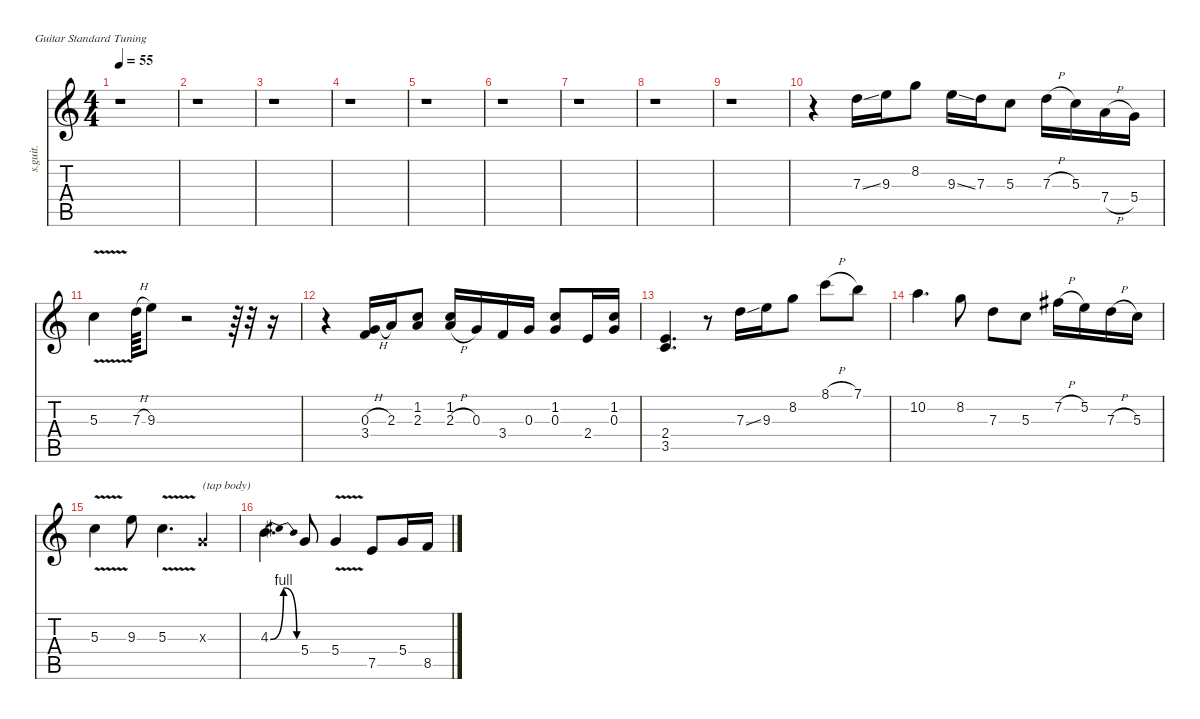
\defaultSystemsLayout 4
\hideDynamics
\bracketExtendMode nobrackets
\track ("Guitare 3" "s.guit.") {instrument acousticguitarsteel}
\staff {score tabs}
\tuning (E4 B3 G3 D3 A2 E2)
\ts (4 4)
\tempo 55
\clef g2
\ks c
r.1{dy f instrument acousticguitarsteel} |
r.1 |
r.1 |
r.1 |
r.1 |
r.1 |
r.1 |
r.1 |
r.1 |
r.4 7.3{ss}.16 9.3.16 8.2.8 9.3{ss}.16 7.3.16 5.3.8 7.3{h}.16 5.3.16 7.4{h}.16 5.4.16 |
5.3{v}.4 7.3{h}.64 9.3.8 r.2 r.64 r.32 r.16 |
r.4 (0.3{h} 3.4).16 2.3.16 (1.2 2.3).8 (1.2 2.3{h}).16 0.3.16 3.4.16 0.3.16 (1.2 0.3).8 2.4.16 (1.2 0.3).16 |
(2.4 3.5).4{d} r.8 7.3{ss}.16 9.3.16 8.2.8 8.1{h}.8 7.1.8 |
10.2.4{d} 8.2.8 7.3.8 5.3.8 7.2{h acc #}.16 5.2.16 7.3{h}.16 5.3.16 |
5.3{v}.4 9.3.8 5.3{v}.4{d} 0.3{x}.4{txt "(tap body)"} |
4.3{be (bendrelease 0 0 15 4 30 4 45 0)}.4{d} 5.4.8 5.4{v}.4 7.5.8 5.4.16 8.5.16
